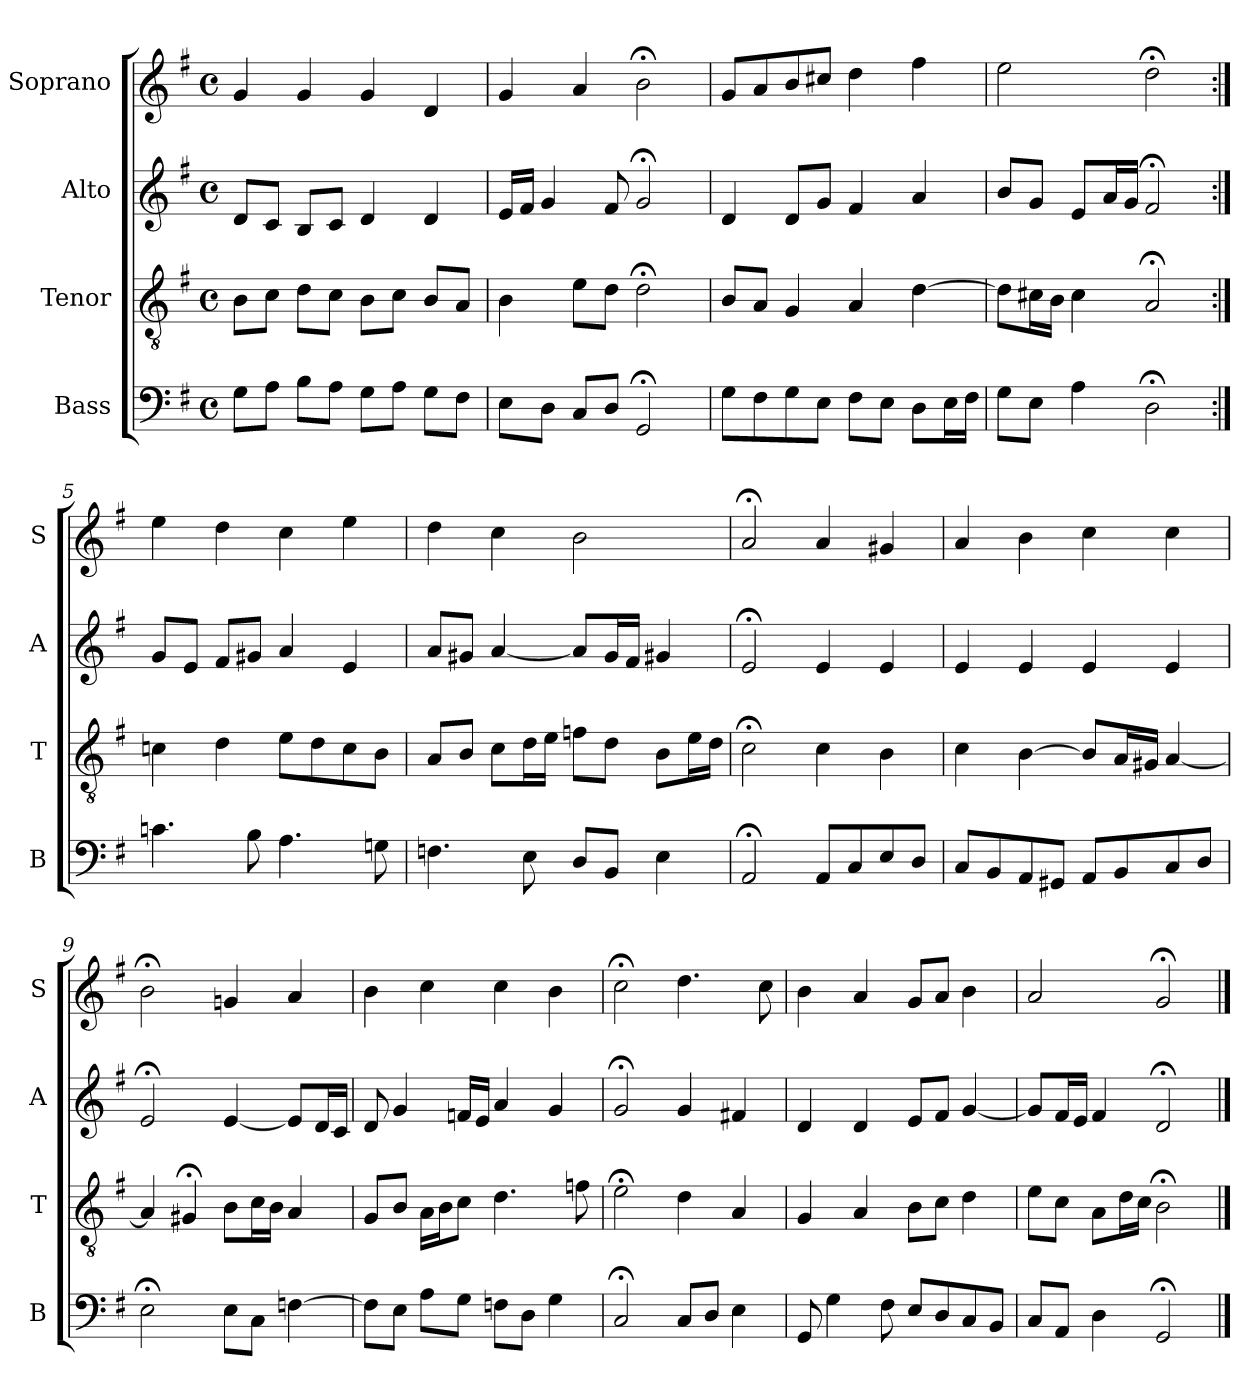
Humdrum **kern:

**kern	**kern	**kern	**kern
*part4	*part3	*part2	*part1
*staff4	*staff3	*staff2	*staff1
*I"Bass	*I"Tenor	*I"Alto	*I"Soprano
*I'B	*I'T	*I'A	*I'S
*clefF4	*clefGv2	*clefG2	*clefG2
*k[f#]	*k[f#]	*k[f#]	*k[f#]
*G:	*G:	*G:	*G:
*M4/4	*M4/4	*M4/4	*M4/4
*met(c)	*met(c)	*met(c)	*met(c)
*MM100	*MM100	*MM100	*MM100
=1	=1	=1	=1
8GL	8BL	8dL	4g
8AJ	8cJ	8cJ	.
8BL	8dL	8BL	4g
8AJ	8cJ	8cJ	.
8GL	8BL	4d	4g
8AJ	8cJ	.	.
8GL	8BL	4d	4d
8F#J	8AJ	.	.
=2	=2	=2	=2
8EL	4B	16eLL	4g
.	.	16f#JJ	.
8DJ	.	4g	.
8CL	8eL	.	4a
8DJ	8dJ	8f#	.
2GG;<	2d;<	2g;<	2b;<
=3	=3	=3	=3
8GL	8BL	4d	8gL
8F#	8AJ	.	8a
8G	4G	8dL	8b
8EJ	.	8gJ	8cc#XJ
8F#L	4A	4f#	4dd
8EJ	.	.	.
8DL	[4d	4a	4ff#
16EL	.	.	.
16F#JJ	.	.	.
=4	=4	=4	=4
8GL	8dL]	8bL	2ee
8EJ	16c#XL	8gJ	.
.	16BJJ	.	.
4A	4c#	8eL	.
.	.	16aL	.
.	.	16gJJ	.
2D;<	2A;<	2f#;<	2dd;<
=5:|!	=5:|!	=5:|!	=5:|!
4.cn	4cn	8gL	4ee
.	.	8eJ	.
.	4d	8f#L	4dd
8B	.	8g#XJ	.
4.A	8eL	4a	4cc
.	8d	.	.
.	8c	4e	4ee
8Gn	8BJ	.	.
=6	=6	=6	=6
4.Fn	8AL	8aL	4dd
.	8BJ	8g#XJ	.
.	8cL	[4a	4cc
8E	16dL	.	.
.	16eJJ	.	.
8DL	8fnL	8aL]	2b
8BBJ	8dJ	16g#L	.
.	.	16f#JJ	.
4E	8BL	4g#X	.
.	16eL	.	.
.	16dJJ	.	.
=7	=7	=7	=7
2AA;<	2c;<	2e;<	2a;<
8AAL	4c	4e	4a
8C	.	.	.
8E	4B	4e	4g#X
8DJ	.	.	.
=8	=8	=8	=8
8CL	4c	4e	4a
8BB	.	.	.
8AA	[4B	4e	4b
8GG#XJ	.	.	.
8AAL	8BL]	4e	4cc
8BB	16AL	.	.
.	16G#XJJ	.	.
8C	[4A	4e	4cc
8DJ	.	.	.
=9	=9	=9	=9
2E;<	4A]	2e;<	2b;<
.	4G#X;<	.	.
8EL	8BL	[4e	4gn
8CJ	16cL	.	.
.	16BJJ	.	.
[4Fn	4A	8eL]	4a
.	.	16dL	.
.	.	16cJJ	.
=10	=10	=10	=10
8FL]	8GL	8d	4b
8EJ	8BJ	4g	.
8AL	16ALL	.	4cc
.	16BJ	.	.
8GJ	8cJ	16fnLL	.
.	.	16eJJ	.
8FnL	4.d	4a	4cc
8DJ	.	.	.
4G	.	4g	4b
.	8fn	.	.
=11	=11	=11	=11
2C;<	2e;<	2g;<	2cc;<
8CL	4d	4g	4.dd
8DJ	.	.	.
4E	4A	4f#X	.
.	.	.	8cc
=12	=12	=12	=12
8GG	4G	4d	4b
4G	.	.	.
.	4A	4d	4a
8F#	.	.	.
8EL	8BL	8eL	8gL
8D	8cJ	8f#J	8aJ
8C	4d	[4g	4b
8BBJ	.	.	.
=13	=13	=13	=13
8CL	8eL	8gL]	2a
8AAJ	8cJ	16f#L	.
.	.	16eJJ	.
4D	8AL	4f#	.
.	16dL	.	.
.	16cJJ	.	.
2GG;<	2B;<	2d;<	2g;<
==	==	==	==
*-	*-	*-	*-
